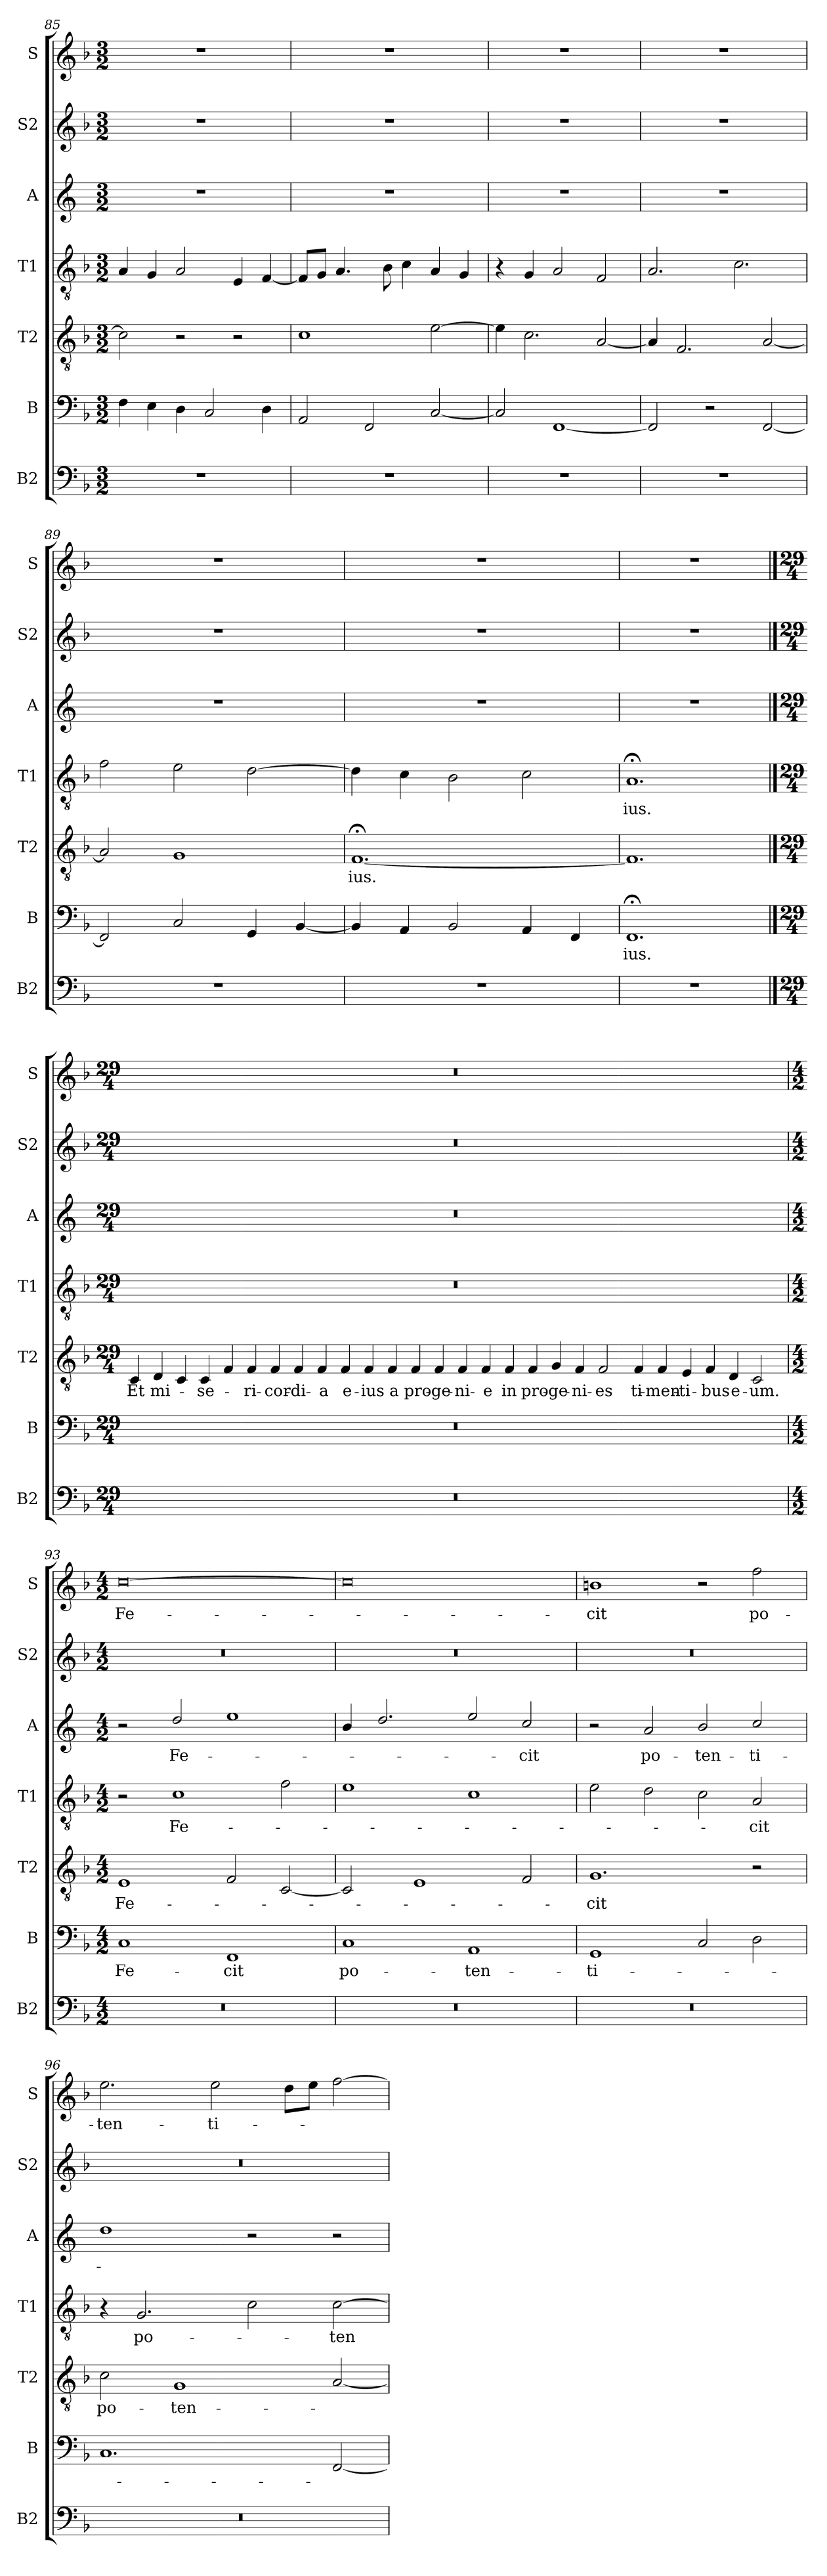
**kern	**kern	**text	**kern	**text	**kern	**text	**kern	**text	**kern	**kern	**text
*part7	*part6	*part6	*part5	*part5	*part4	*part4	*part3	*part3	*part2	*part1	*part1
*staff7	*staff6	*staff6	*staff5	*staff5	*staff4	*staff4	*staff3	*staff3	*staff2	*staff1	*staff1
*I"B2	*I"B	*	*I"T2	*	*I"T1	*	*I"A	*	*I"S2	*I"S	*
*I'B2	*I'B	*	*I'T2	*	*I'T1	*	*I'A	*	*I'S2	*I'S	*
*clefF4	*clefF4	*	*clefGv2	*	*clefGv2	*	*clefG2	*	*clefG2	*clefG2	*
*	*	*	*	*	*	*	*ITrd4c7	*	*	*	*
*k[b-]	*k[b-]	*	*k[b-]	*	*k[b-]	*	*k[b-]	*	*k[b-]	*k[b-]	*
*M3/2	*M3/2	*	*M3/2	*	*M3/2	*	*M3/2	*	*M3/2	*M3/2	*
=85	=85	=85	=85	=85	=85	=85	=85	=85	=85	=85	=85
1.r	4F\	.	2c\]	.	4A/	.	1.r	.	1.r	1.r	.
.	4E\	.	.	.	4G/	.	.	.	.	.	.
.	4D\	.	2r	.	2A/	.	.	.	.	.	.
.	2C/	.	.	.	.	.	.	.	.	.	.
.	.	.	2r	.	4E/	.	.	.	.	.	.
.	4D\	.	.	.	[4F/	.	.	.	.	.	.
=86	=86	=86	=86	=86	=86	=86	=86	=86	=86	=86	=86
1.r	2AA/	.	1c	.	8F/L]	.	1.r	.	1.r	1.r	.
.	.	.	.	.	8G/J	.	.	.	.	.	.
.	.	.	.	.	4.A/	.	.	.	.	.	.
.	2FF/	.	.	.	.	.	.	.	.	.	.
.	.	.	.	.	8B-\	.	.	.	.	.	.
.	.	.	.	.	4c\	.	.	.	.	.	.
.	[2C/	.	[2e\	.	4A/	.	.	.	.	.	.
.	.	.	.	.	4G/	.	.	.	.	.	.
=87	=87	=87	=87	=87	=87	=87	=87	=87	=87	=87	=87
1.r	2C/]	.	4e\]	.	4r	.	1.r	.	1.r	1.r	.
.	.	.	2.c\	.	4G/	.	.	.	.	.	.
.	[1FF	.	.	.	2A/	.	.	.	.	.	.
.	.	.	[2A/	.	2F/	.	.	.	.	.	.
=88	=88	=88	=88	=88	=88	=88	=88	=88	=88	=88	=88
1.r	2FF/]	.	4A/]	.	2.A/	.	1.r	.	1.r	1.r	.
.	.	.	2.F/	.	.	.	.	.	.	.	.
.	2r	.	.	.	.	.	.	.	.	.	.
.	.	.	.	.	2.c\	.	.	.	.	.	.
.	[2FF/	.	[2A/	.	.	.	.	.	.	.	.
=89	=89	=89	=89	=89	=89	=89	=89	=89	=89	=89	=89
1.r	2FF/]	.	2A/]	.	2f\	.	1.r	.	1.r	1.r	.
.	2C/	.	1G	.	2e\	.	.	.	.	.	.
.	4GG/	.	.	.	[2d\	.	.	.	.	.	.
.	[4BB-/	.	.	.	.	.	.	.	.	.	.
=90	=90	=90	=90	=90	=90	=90	=90	=90	=90	=90	=90
1.r	4BB-/]	.	[1.F;<	ius.	4d\]	.	1.r	.	1.r	1.r	.
.	4AA/	.	.	.	4c\	.	.	.	.	.	.
.	2BB-/	.	.	.	2B-\	.	.	.	.	.	.
.	4AA/	.	.	.	2c\	.	.	.	.	.	.
.	4FF/	.	.	.	.	.	.	.	.	.	.
=91	=91	=91	=91	=91	=91	=91	=91	=91	=91	=91	=91
1.r	1.FF;<	ius.	1.F]	.	1.A;<	ius.	1.r	.	1.r	1.r	.
==92	==92	==92	==92	==92	==92	==92	==92	==92	==92	==92	==92
*M29/4	*M29/4	*	*M29/4	*	*M29/4	*	*M29/4	*	*M29/4	*M29/4	*
4%29r	4%29r	.	4C	Et	4%29r	.	4%29r	.	4%29r	4%29r	.
.	.	.	4D	mi-	.	.	.	.	.	.	.
.	.	.	4C	.	.	.	.	.	.	.	.
.	.	.	4C	-se-	.	.	.	.	.	.	.
.	.	.	4F	.	.	.	.	.	.	.	.
.	.	.	4F	-ri-	.	.	.	.	.	.	.
.	.	.	4F	-cor-	.	.	.	.	.	.	.
.	.	.	4F	-di-	.	.	.	.	.	.	.
.	.	.	4F	-a	.	.	.	.	.	.	.
.	.	.	4F	e-	.	.	.	.	.	.	.
.	.	.	4F	-ius	.	.	.	.	.	.	.
.	.	.	4F	a	.	.	.	.	.	.	.
.	.	.	4F	pro-	.	.	.	.	.	.	.
.	.	.	4F	-ge-	.	.	.	.	.	.	.
.	.	.	4F	-ni-	.	.	.	.	.	.	.
.	.	.	4F	-e	.	.	.	.	.	.	.
.	.	.	4F	in	.	.	.	.	.	.	.
.	.	.	4F	pro-	.	.	.	.	.	.	.
.	.	.	4G	-ge-	.	.	.	.	.	.	.
.	.	.	4F	-ni-	.	.	.	.	.	.	.
.	.	.	2F	-es	.	.	.	.	.	.	.
.	.	.	4F	ti-	.	.	.	.	.	.	.
.	.	.	4F	-men-	.	.	.	.	.	.	.
.	.	.	4E	-ti-	.	.	.	.	.	.	.
.	.	.	4F	-bus	.	.	.	.	.	.	.
.	.	.	4D	e-	.	.	.	.	.	.	.
.	.	.	2C	-um.	.	.	.	.	.	.	.
=93	=93	=93	=93	=93	=93	=93	=93	=93	=93	=93	=93
*M4/2	*M4/2	*	*M4/2	*	*M4/2	*	*M4/2	*	*M4/2	*M4/2	*
0r	1C	Fe-	1E	Fe-	2r	.	2r	.	0r	[0cc	Fe-
.	.	.	.	.	1c	Fe-	2g/	Fe-	.	.	.
.	1FF	-cit	2F/	.	.	.	1a	.	.	.	.
.	.	.	[2C/	.	2f\	.	.	.	.	.	.
=94	=94	=94	=94	=94	=94	=94	=94	=94	=94	=94	=94
0r	1C	po-	2C/]	.	1e	.	4e/	.	0r	0cc]	.
.	.	.	.	.	.	.	2.g/	.	.	.	.
.	.	.	1E	.	.	.	.	.	.	.	.
.	1AA	-ten-	.	.	1c	.	2a/	.	.	.	.
.	.	.	2F/	.	.	.	2f/	-cit	.	.	.
=95	=95	=95	=95	=95	=95	=95	=95	=95	=95	=95	=95
0r	1GG	-ti-	1.G	-cit	2e\	.	2r	.	0r	1bn	-cit
.	.	.	.	.	2d\	.	2d/	po-	.	.	.
.	2C/	.	.	.	2c\	.	2e/	-ten-	.	2r	.
.	2D\	.	2r	.	2A/	-cit	2f/	-ti-	.	2ff\	po-
=96	=96	=96	=96	=96	=96	=96	=96	=96	=96	=96	=96
0r	1.C	.	2c\	po-	4r	.	1g	.	0r	2.ee\	-ten-
.	.	.	.	.	2.G/	po-	.	.	.	.	.
.	.	.	1G	-ten-	.	.	.	.	.	.	.
.	.	.	.	.	.	.	.	.	.	2ee\	-ti-
.	.	.	.	.	2c\	.	2r	.	.	.	.
.	.	.	.	.	.	.	.	.	.	8dd\L	.
.	.	.	.	.	.	.	.	.	.	8ee\J	.
.	[2FF/	.	[2A/	.	[2c\	-ten-	2r	.	.	[2ff\	.
=	=	=	=	=	=	=	=	=	=	=	=
*-	*-	*-	*-	*-	*-	*-	*-	*-	*-	*-	*-
